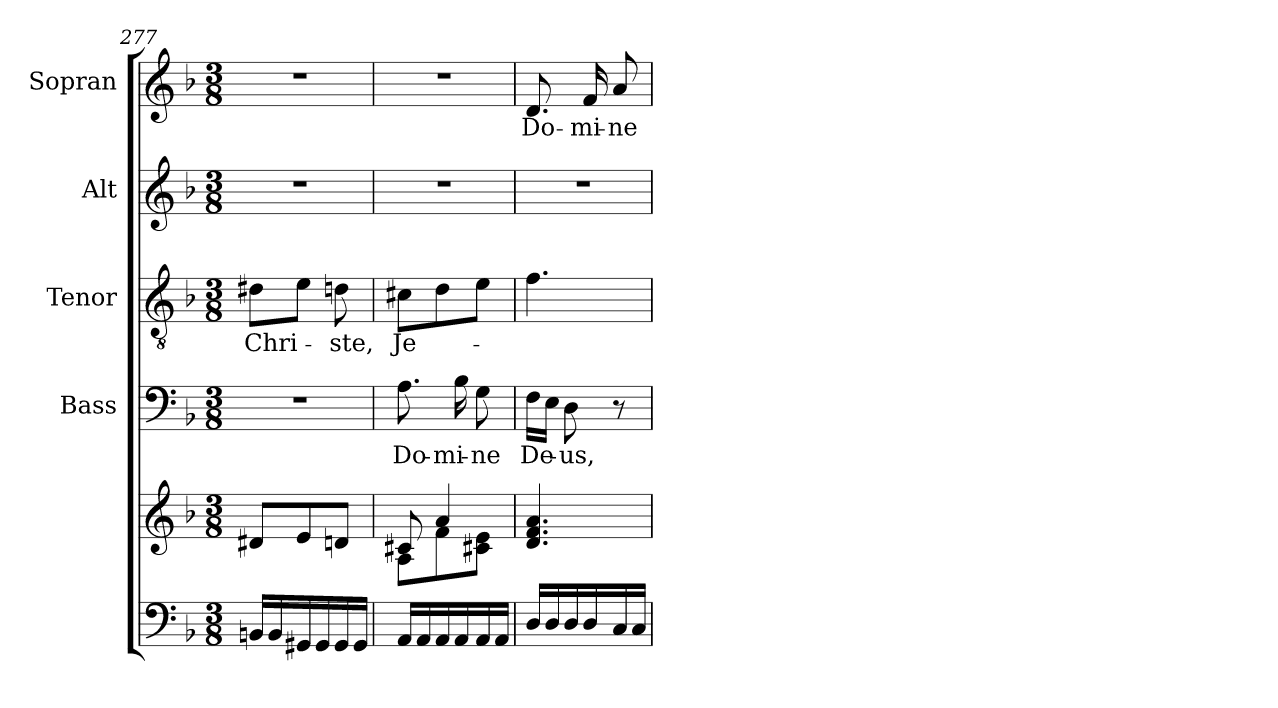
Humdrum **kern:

**kern	**kern	**kern	**text	**kern	**text	**kern	**kern	**text
*part5	*part5	*part4	*part4	*part3	*part3	*part2	*part1	*part1
*staff6	*staff5	*staff4	*staff4	*staff3	*staff3	*staff2	*staff1	*staff1
*	*	*I"Bass	*	*I"Tenor	*	*I"Alt	*I"Sopran	*
*	*	*I'B.	*	*I'T.	*	*I'A.	*I'S.	*
*clefF4	*clefG2	*clefF4	*	*clefGv2	*	*clefG2	*clefG2	*
*k[b-]	*k[b-]	*k[b-]	*	*k[b-]	*	*k[b-]	*k[b-]	*
*F:	*F:	*F:	*	*F:	*	*F:	*F:	*
*M3/8	*M3/8	*M3/8	*	*M3/8	*	*M3/8	*M3/8	*
=277	=277	=277	=277	=277	=277	=277	=277	=277
!	!	!	!	!	!LO:LY:b	!	!	!
16BBn/LL	8d#X/L	4.r	.	8d#X\L	Chri-	4.r	4.r	.
16BB/	.	.	.	.	.	.	.	.
16GG#X/	8e/	.	.	8e\J	.	.	.	.
16GG#/	.	.	.	.	.	.	.	.
!	!	!	!	!	!LO:LY:b	!	!	!
16GG#/	8dn/J	.	.	8dn\	-ste,	.	.	.
16GG#/JJ	.	.	.	.	.	.	.	.
=278	=278	=278	=278	=278	=278	=278	=278	=278
*	*^	*	*	*	*	*	*	*
!	!	!	!	!LO:LY:b	!	!LO:LY:b	!	!	!
16AA/LL	8c#X/	8A\L	8.A\	Do-	8c#X\L	Je-	4.r	4.r	.
16AA/	.	.	.	.	.	.	.	.	.
16AA/	4a/	8f\	.	.	8d\	.	.	.	.
!	!	!	!	!LO:LY:b	!	!	!	!	!
16AA/	.	.	16B-\	-mi-	.	.	.	.	.
!	!	!	!	!LO:LY:b	!	!	!	!	!
16AA/	.	8c#X\ 8e\J	8G\	-ne	8e\J	.	.	.	.
16AA/JJ	.	.	.	.	.	.	.	.	.
*	*v	*v	*	*	*	*	*	*	*
=279	=279	=279	=279	=279	=279	=279	=279	=279
!	!	!	!LO:LY:b	!	!	!	!	!LO:LY:b
16D/LL	4.d/ 4.f/ 4.a/	16F\LL	De-	4.f\	.	4.r	8.d/	Do-
16D/	.	16E\JJ	.	.	.	.	.	.
!	!	!	!LO:LY:b	!	!	!	!	!
16D/	.	8D\	-us,	.	.	.	.	.
!	!	!	!	!	!	!	!	!LO:LY:b
16D/	.	.	.	.	.	.	16f/	-mi-
!	!	!	!	!	!	!	!	!LO:LY:b
16C/	.	8r	.	.	.	.	8a/	-ne
16C/JJ	.	.	.	.	.	.	.	.
=	=	=	=	=	=	=	=	=
*-	*-	*-	*-	*-	*-	*-	*-	*-
